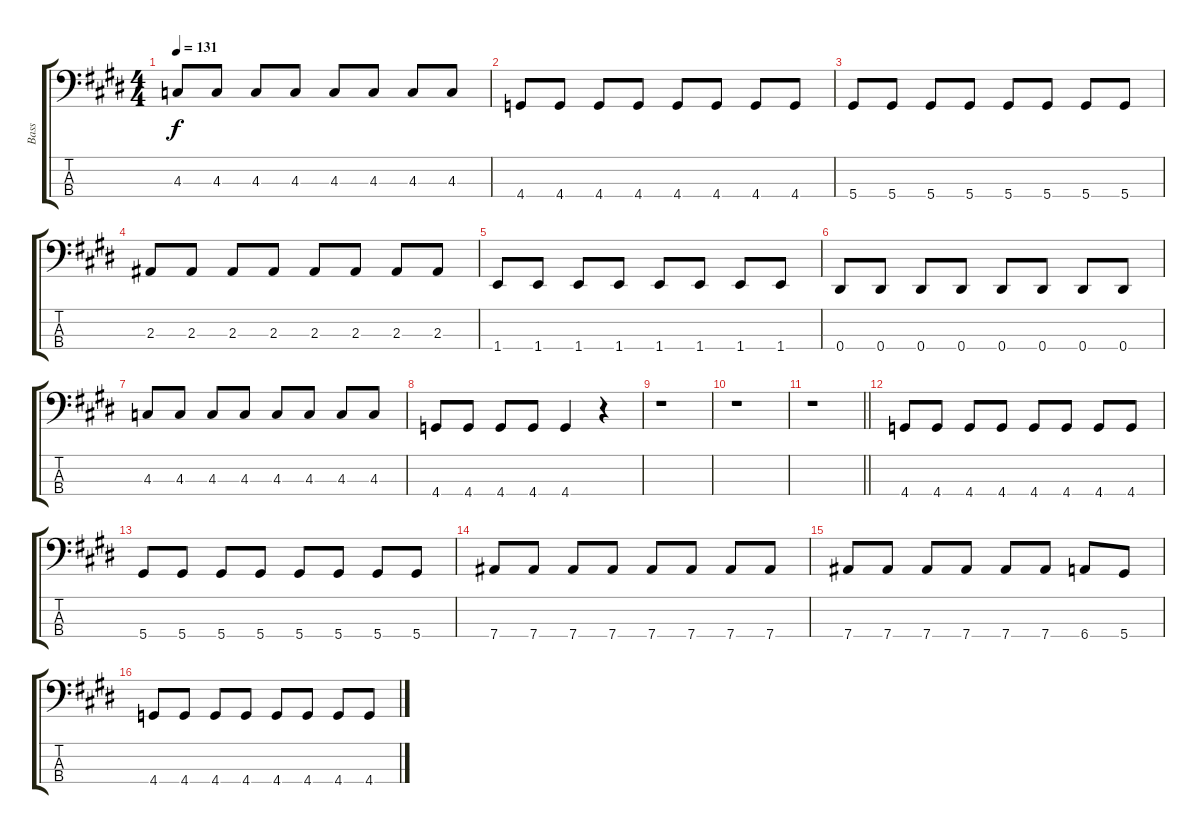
\track ("Bass" "Bass") {instrument electricbassfinger}
\staff {score tabs}
\tuning (Gb2 Db2 Ab1 Eb1) {hide}
\ts (4 4)
\tempo 131
\clef f4
\ks c#minor
4.3.8{dy f} 4.3.8 4.3.8 4.3.8 4.3.8 4.3.8 4.3.8 4.3.8 |
4.4.8 4.4.8 4.4.8 4.4.8 4.4.8 4.4.8 4.4.8 4.4.8 |
5.4.8 5.4.8 5.4.8 5.4.8 5.4.8 5.4.8 5.4.8 5.4.8 |
2.3.8 2.3.8 2.3.8 2.3.8 2.3.8 2.3.8 2.3.8 2.3.8 |
1.4.8 1.4.8 1.4.8 1.4.8 1.4.8 1.4.8 1.4.8 1.4.8 |
0.4.8 0.4.8 0.4.8 0.4.8 0.4.8 0.4.8 0.4.8 0.4.8 |
4.3.8 4.3.8 4.3.8 4.3.8 4.3.8 4.3.8 4.3.8 4.3.8 |
4.4.8 4.4.8 4.4.8 4.4.8 4.4.4 r.4 |
r.1 |
r.1 |
\barLineRight lightlight
r.1 |
4.4.8 4.4.8 4.4.8 4.4.8 4.4.8 4.4.8 4.4.8 4.4.8 |
5.4.8 5.4.8 5.4.8 5.4.8 5.4.8 5.4.8 5.4.8 5.4.8 |
7.4.8 7.4.8 7.4.8 7.4.8 7.4.8 7.4.8 7.4.8 7.4.8 |
7.4.8 7.4.8 7.4.8 7.4.8 7.4.8 7.4.8 6.4.8 5.4.8 |
4.4.8 4.4.8 4.4.8 4.4.8 4.4.8 4.4.8 4.4.8 4.4.8
